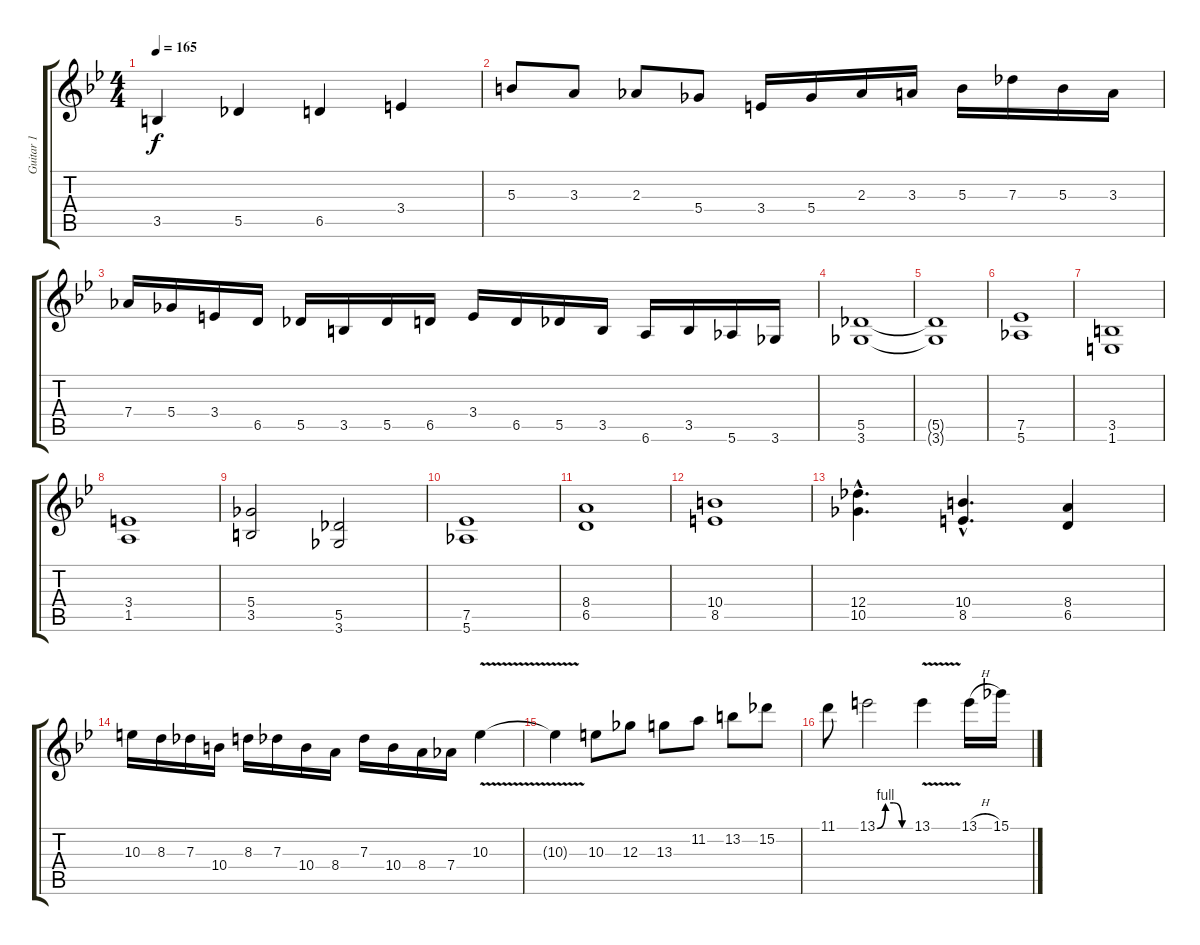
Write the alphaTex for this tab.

\track ("Guitar 1" "Guitar 1") {instrument overdrivenguitar}
\staff {score tabs}
\tuning (Eb4 Bb3 Gb3 Db3 Ab2 Eb2) {hide}
\ts (4 4)
\tempo 165
\clef g2
\ks bb
3.5.4{dy f} 5.5.4 6.5.4 3.4.4 |
5.3.8 3.3.8 2.3.8 5.4.8 3.4.16 5.4.16 2.3.16 3.3.16 5.3.16 7.3.16 5.3.16 3.3.16 |
7.4.16 5.4.16 3.4.16 6.5.16 5.5.16 3.5.16 5.5.16 6.5.16 3.4.16 6.5.16 5.5.16 3.5.16 6.6.16 3.5.16 5.6.16 3.6.16 |
(5.5 3.6).1 |
(5.5{t} 3.6{t}).1 |
(7.5 5.6).1 |
(3.5 1.6).1 |
(3.4 1.5).1 |
(5.4 3.5).2 (5.5 3.6).2 |
(7.5 5.6).1 |
(8.4 6.5).1 |
(10.4 8.5).1 |
(12.4{hac} 10.5{hac}).4{d} (10.4{hac} 8.5{hac}).4{d} (8.4 6.5).4 |
10.3.16 8.3.16 7.3.16 10.4.16 8.3.16 7.3.16 10.4.16 8.4.16 7.3.16 10.4.16 8.4.16 7.4.16 10.3{v}.4 |
10.3{t}.4 10.3.8 12.3.8 13.3.8 11.2.8 13.2.8 15.2.8 |
11.1.8 13.1{be (custom 0 0 15 4 30 4 45 0 60 0)}.2 13.1{v}.4 13.1{h}.16 15.1{h}.16
